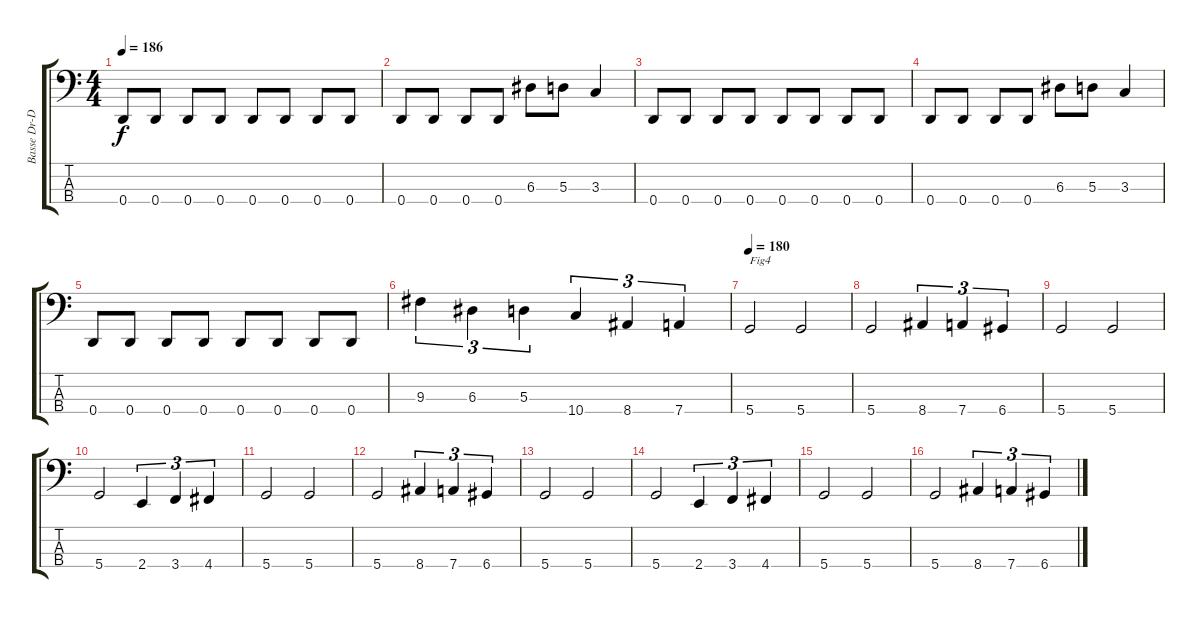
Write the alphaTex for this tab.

\track ("Basse Dr-D" "Basse Dr-D") {instrument electricbasspick}
\staff {score tabs}
\tuning (G2 D2 A1 D1) {hide}
\ts (4 4)
\tempo 186
\clef f4
\ks c
0.4.8{dy f} 0.4.8 0.4.8 0.4.8 0.4.8 0.4.8 0.4.8 0.4.8 |
0.4.8 0.4.8 0.4.8 0.4.8 6.3.8 5.3.8 3.3.4 |
0.4.8 0.4.8 0.4.8 0.4.8 0.4.8 0.4.8 0.4.8 0.4.8 |
0.4.8 0.4.8 0.4.8 0.4.8 6.3.8 5.3.8 3.3.4 |
0.4.8 0.4.8 0.4.8 0.4.8 0.4.8 0.4.8 0.4.8 0.4.8 |
9.3.4{tu (3 2)} 6.3.4{tu (3 2)} 5.3.4{tu (3 2)} 10.4.4{tu (3 2)} 8.4.4{tu (3 2)} 7.4.4{tu (3 2)} |
\tempo 180
5.4.2{txt "Fig4"} 5.4.2 |
5.4.2 8.4.4{tu (3 2)} 7.4.4{tu (3 2)} 6.4.4{tu (3 2)} |
5.4.2 5.4.2 |
5.4.2 2.4.4{tu (3 2)} 3.4.4{tu (3 2)} 4.4.4{tu (3 2)} |
5.4.2 5.4.2 |
5.4.2 8.4.4{tu (3 2)} 7.4.4{tu (3 2)} 6.4.4{tu (3 2)} |
5.4.2 5.4.2 |
5.4.2 2.4.4{tu (3 2)} 3.4.4{tu (3 2)} 4.4.4{tu (3 2)} |
5.4.2 5.4.2 |
5.4.2 8.4.4{tu (3 2)} 7.4.4{tu (3 2)} 6.4.4{tu (3 2)}
